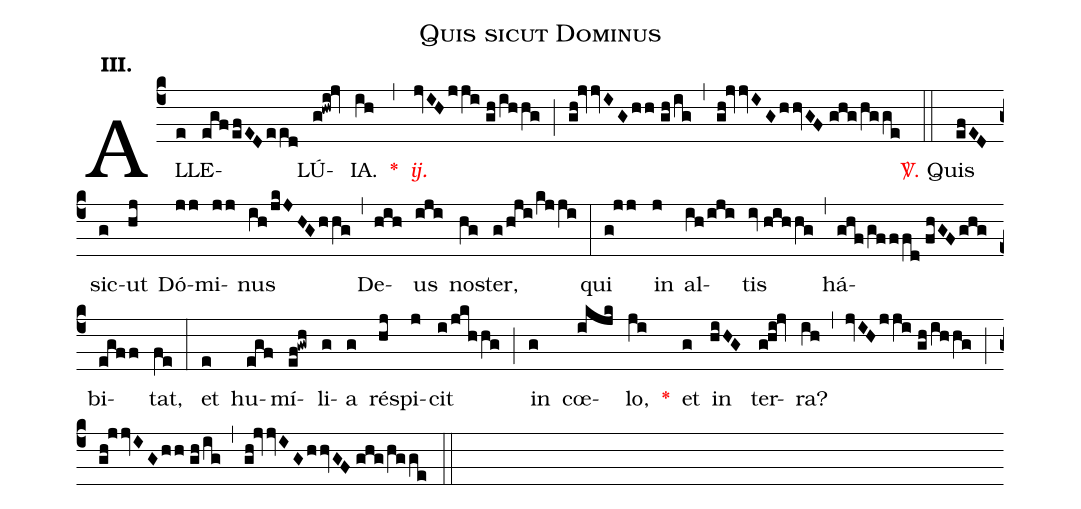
name:Quis sicut Dominus;
mode:III.;
office-part:Alleluia;
%%
(c4) AL(e)LE(egf/efEDeed)LÚ(g!hwi!jv)IA.(ih) <v>\red{*}</v>(,) <v>\redit{ij.}</v>(jvIHjji//gh/ihhg) (;) (gh!jvvIGhh//gh/ig) (,) (gh!jvvIGhhvGF//ghg/hgge) (::) <v>\red{\Vbar.}</v> Quis(efED) sic(g)ut(hj) Dó(jj)mi(jj)nus(ih/jkJHGhhg) (,) De(hih)us(iji) no(hg)ster,(g/hji/kjji) (:) qui(g!jj) in(j) al(ih/iji)tis(iv//hihhg) (,) há(ghf/gfffd//fhGFghg)bi(egff)tat,(fe) (:) et(e) hu(egf)mí(ef!gwh)li(g)a(g) ré(hj)spi(j)cit(i/jkhhg) (;) in(g) cœ(ikjk)lo,(ji) <v>\red{*}</v>() et(g) in(hiHG) ter(g!hi!jv)ra?(ih) (,) (jvIHjji//gh/ihhg) (;) (gh!jjvIGhh//gh/ig) (,) (gh!jvvIGhhvGF//ghg/hgge) (::)
